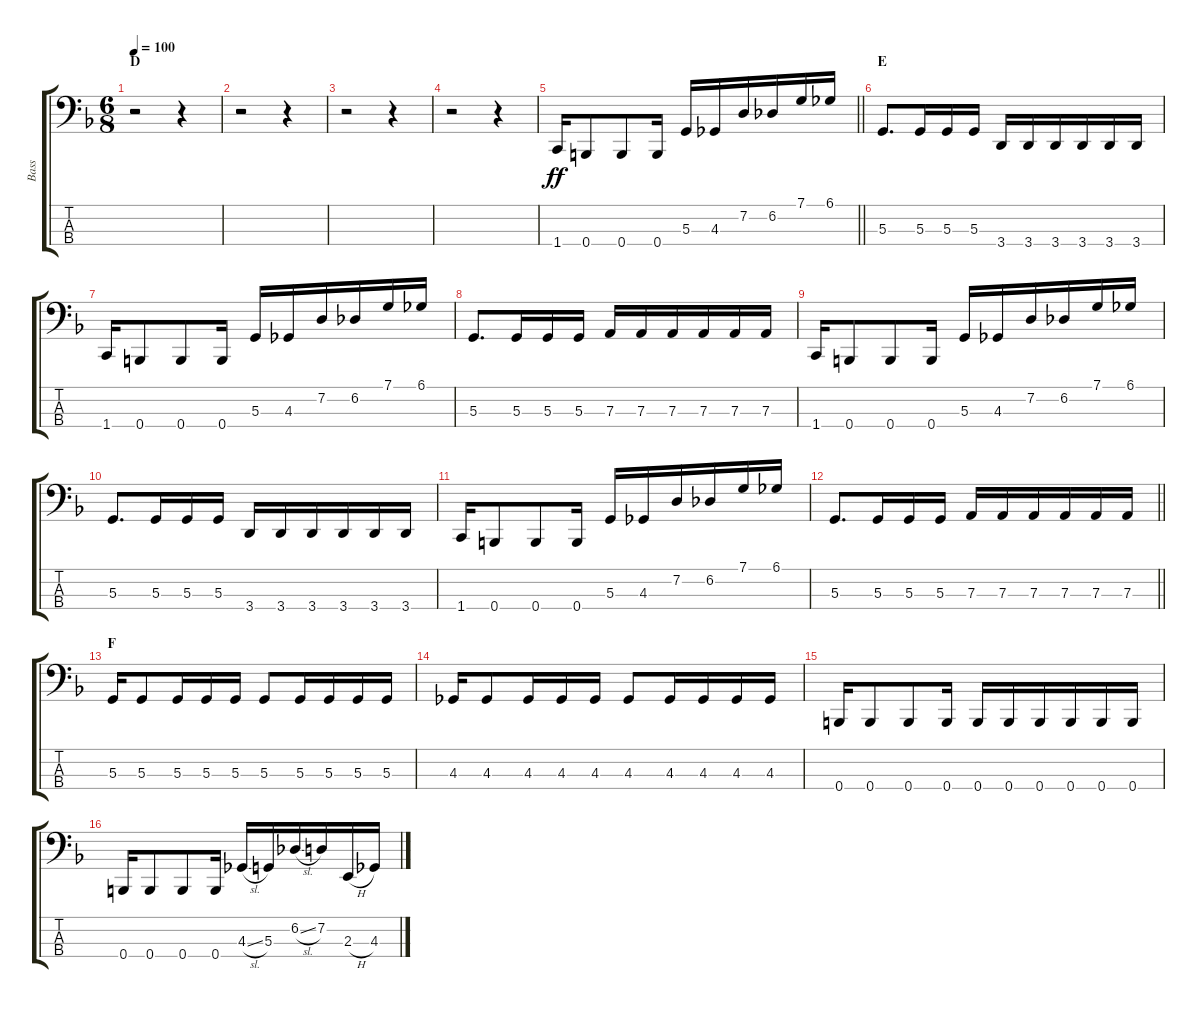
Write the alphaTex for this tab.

\track ("Bass" "Bass") {instrument electricbasspick}
\staff {score tabs}
\tuning (C2 G1 D1 B0) {hide}
\ts (6 8)
\section ("" "D")
\tempo 100
\clef f4
\ks f
r.2{dy ff} r.4 |
r.2 r.4 |
r.2 r.4 |
r.2 r.4 |
\barLineRight lightlight
1.4.16 0.4.8 0.4.8 0.4.16 5.3.16 4.3.16 7.2.16 6.2.16 7.1.16 6.1.16 |
\section ("" "E")
5.3.8{d} 5.3.16 5.3.16 5.3.16 3.4.16 3.4.16 3.4.16 3.4.16 3.4.16 3.4.16 |
1.4.16 0.4.8 0.4.8 0.4.16 5.3.16 4.3.16 7.2.16 6.2.16 7.1.16 6.1.16 |
5.3.8{d} 5.3.16 5.3.16 5.3.16 7.3.16 7.3.16 7.3.16 7.3.16 7.3.16 7.3.16 |
1.4.16 0.4.8 0.4.8 0.4.16 5.3.16 4.3.16 7.2.16 6.2.16 7.1.16 6.1.16 |
5.3.8{d} 5.3.16 5.3.16 5.3.16 3.4.16 3.4.16 3.4.16 3.4.16 3.4.16 3.4.16 |
1.4.16 0.4.8 0.4.8 0.4.16 5.3.16 4.3.16 7.2.16 6.2.16 7.1.16 6.1.16 |
\barLineRight lightlight
5.3.8{d} 5.3.16 5.3.16 5.3.16 7.3.16 7.3.16 7.3.16 7.3.16 7.3.16 7.3.16 |
\section ("" "F")
5.3.16 5.3.8 5.3.16 5.3.16 5.3.16 5.3.8 5.3.16 5.3.16 5.3.16 5.3.16 |
4.3.16 4.3.8 4.3.16 4.3.16 4.3.16 4.3.8 4.3.16 4.3.16 4.3.16 4.3.16 |
0.4.16 0.4.8 0.4.8 0.4.16 0.4.16 0.4.16 0.4.16 0.4.16 0.4.16 0.4.16 |
0.4.16 0.4.8 0.4.8 0.4.16 4.3{sl}.16 5.3.16 6.2{sl}.16 7.2.16 2.3{h}.16 4.3.16
